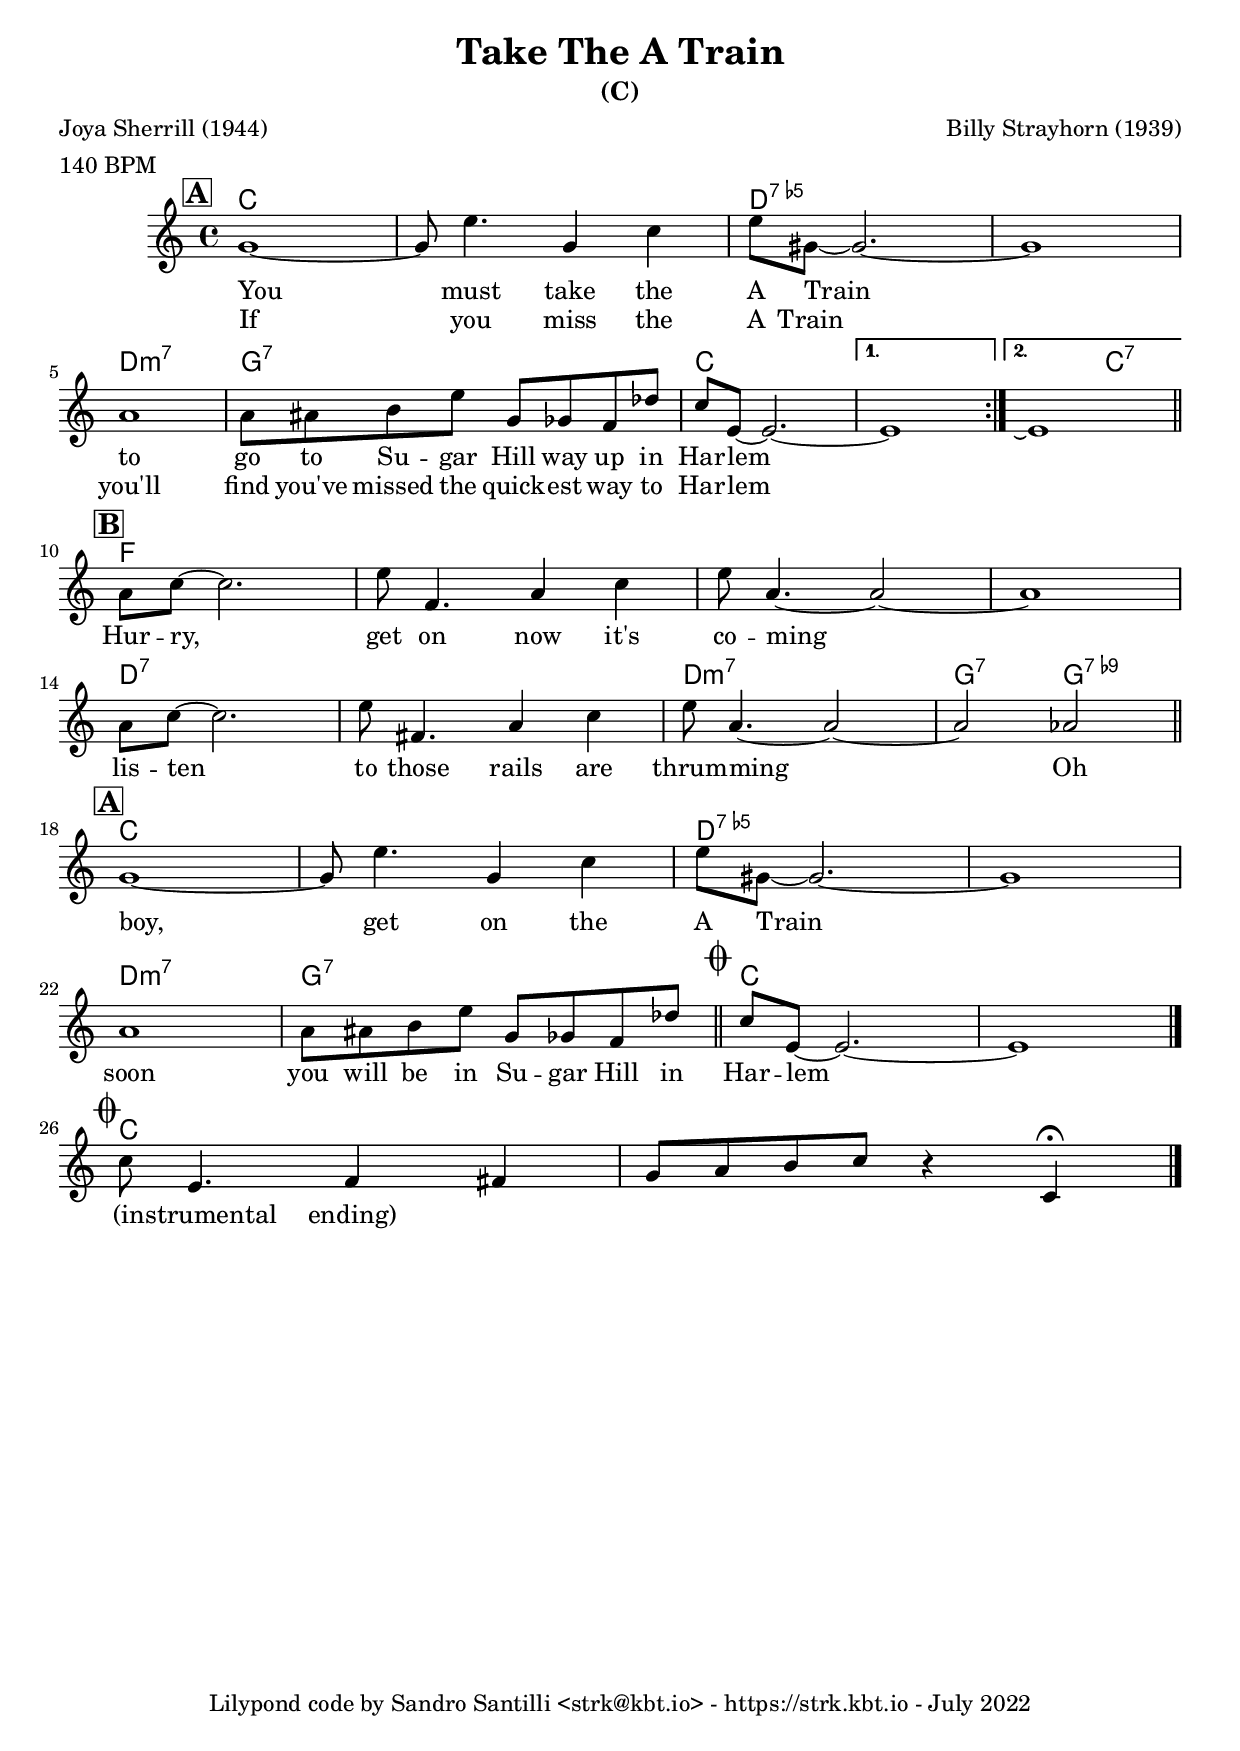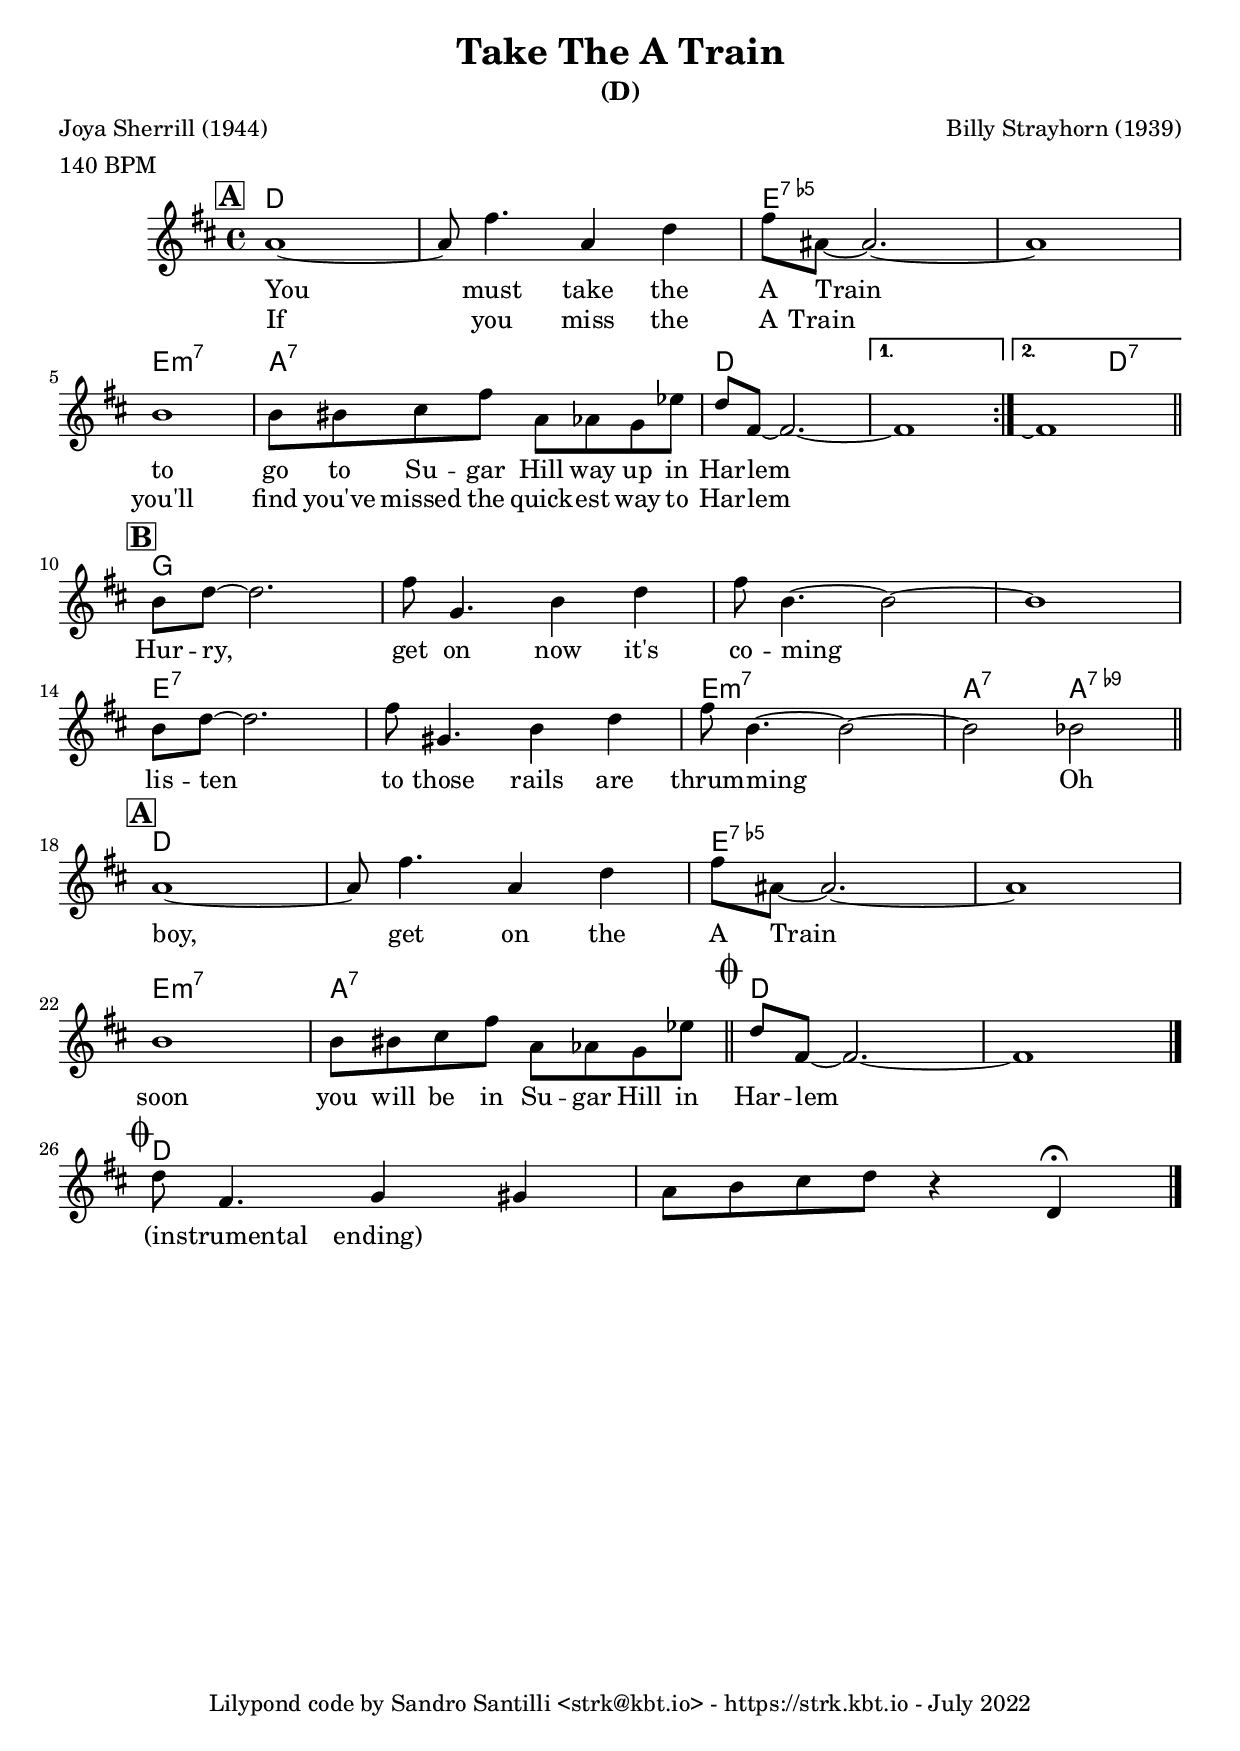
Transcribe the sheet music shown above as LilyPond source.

\version "2.18.2"

\header {
  title = "Take The A Train"
  % See https://en.wikipedia.org/wiki/Take_the_%22A%22_Train
  composer = "Billy Strayhorn (1939)"
  % Joya Sherill was 20 years old when she wrote these
  % lyrics in 1944. Duke Ellington adopted them, and hired
  % the girl as a vocalist
  poet = "Joya Sherrill (1944)"
  % The lyrics by Lee Gaines were written for the Delta Rhythm Boys 
  % See https://en.wikipedia.org/wiki/Take_the_%22A%22_Train
  % poet = "Lee Gaines (1942)"
  year = 1939
  meter = "140 BPM"
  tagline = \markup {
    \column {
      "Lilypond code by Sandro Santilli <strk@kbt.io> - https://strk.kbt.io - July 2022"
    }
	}
}

% ------------------------------------------------------

harmony_realbook = \chordmode {
  \time 4/4
  \key c \major

  % A
  \repeat volta 2 {
    c1 | c | d:7.5- | d:7.5- |
    d:m7 | g:7 | c |
  }
  \alternative {
    { c1 | }
    { c2 c:7 | }
  }

  % B
  f1 | f | f | f |
  d:7 | d:7 | d:m7 | g2:7 g:7.9- |

  % A
  c1 | c | d:7.5- | d:7.5- |
  d:m7 | g:7 | c:1 | c:1 |

  \once \set chordChanges = ##f
  c
}

harmony = \harmony_realbook

% ------------------------------------------------------

melody = \relative c'' {
  \time 4/4
  \key c \major

  \mark #1

  \repeat volta 2 {
    g1~ | g8 e'4. g,4 c | e8 gis,~ gis2.~ | gis1 |
    \break
    a1 | a8 ais b e g, ges f des' | c e,~ e2.~ |
  }
  \alternative {
    { e1 | }
    { e1 \repeatTie | } % tie continues from common alternative alternative
  }
  \bar "||"
  \break

  \mark #2
  a8 c~ c2. | e8 f,4. a4 c | e8 a,4.~ a2~ | a1 |
  \break
  a8 c~ c2. | e8 fis,4. a4 c | e8 a,4.~ a2~ | a2 aes2 \bar "||"
  \break
  
  \mark #1
  g1~ | g8 e'4. g,4 c | e8 gis,~ gis2.~ | gis1 |
  \break
  a1 | a8 ais b e g, ges f des' \bar "||"
  \mark \markup { \musicglyph #"scripts.coda" }
  c e,~ e2.~ | e1 \bar "|."
  \break

  \mark \markup { \musicglyph #"scripts.coda" }
  c'8 e,4. f4 fis | g8 a b c r4 c,\fermata \bar "|."

}

% ------------------------------------------------------

%
% Lyrics as sung by Betty Roche in
% https://www.youtube.com/watch?v=cb2w2m1JmCY
%
words_roche = \lyricmode {

<<
{
  You should take the "A" Train
  to get in Su -- gar Hill in up -- per Har -- lem
}
\new Lyrics
{
  If you take the "A" Train
  you'll get your way of go -- ing in a hur -- ry _
}
>>

Hur -- ry, hur -- ry, now it's fun -- ny
can't you hear the rail -- boon hum -- ming?

If you shall miss the "A" Train
you'll miss the quick -- est way to get to Har -- lem

_ (instrumental ending)
}

%
% Lyrics as sung by Ella Fitzgerald in
% https://www.youtube.com/watch?v=78vRYUMHlJU
%
words_ella = \lyricmode {
<<
{
  You must take the "A" Train
  to go to Su -- gar Hill way up in Har -- lem
}
\new Lyrics
{
  If you miss the "A" Train
  you'll find you've missed the quick -- est way to Har -- lem _
}
>>

Hur -- ry, get on now it's co -- ming
lis -- ten to those rails are thrum -- ming

Oh boy, get on the "A" Train
soon you will be in Su -- gar Hill in Har -- lem

_ (instrumental ending)
}

%words = \words_roche
words = \words_ella


% ------------------------------------------------------

leadSheet_realbook = {
	<<
    \new ChordNames {
      \harmony_realbook
    }
    \new Staff {
		  \new Voice = "vocal" { \melody } 
    }
	  \new Lyrics \lyricsto "vocal" \words
	  % \new Lyrics \lyricsto "vocal" \words_line_two
  >>
}

leadSheet = \leadSheet_realbook

% ------------------------------------------------------

\layout {
  \set chordChanges = ##t
  \override ParenthesesItem.font-size = #4
  \set Score.markFormatter = #format-mark-box-alphabet
}

\book {
  \bookOutputSuffix "C"
  \header { subtitle = "(C)" }
  \score {
    \leadSheet
  }
}

\book {
  \bookOutputSuffix "D"
  \header { subtitle = "(D)" }
  \score {
		\transpose c d
    \leadSheet
  }
}

% --- MIDI ----------------

\book {
  \bookOutputSuffix "track-C"
  \score {
    \unfoldRepeats
    {
      <<
        \new ChordNames {
          %\set Staff.midiInstrument = "guitar harmonics"
          \harmony_realbook
        }
        \new Staff {
          %\set Staff.midiInstrument = "muted trumpet"
          \new Voice = "vocal" { \melody }
        }
      >>
    }
    \midi { \context { \Score tempoWholesPerMinute = #(ly:make-moment 160 4) } }
  }
}

